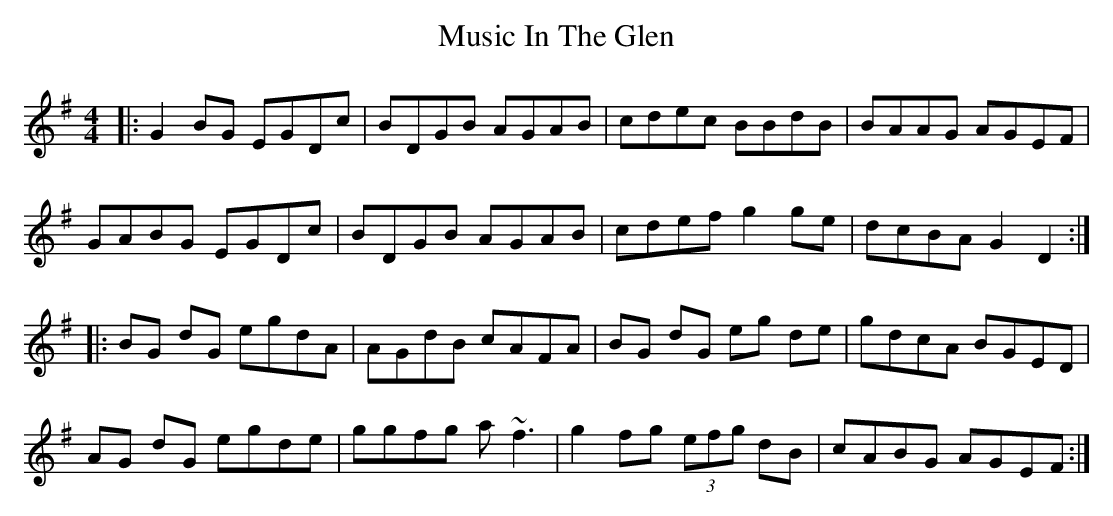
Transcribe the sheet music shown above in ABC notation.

X:1
T: Music In The Glen
M: 4/4
L: 1/8
K: Gmaj
|:G2BG EGDc|BDGB AGAB|cdec BBdB|BAAG AGEF|
GABG EGDc|BDGB AGAB|cdef g2ge|dcBA G2D2:|
|:BG dG egdA|AGdB cAFA|BG dG eg de|gdcA BGED|
AG dG egde|ggfg a~f3|g2fg (3efg dB|cABG AGEF:|
